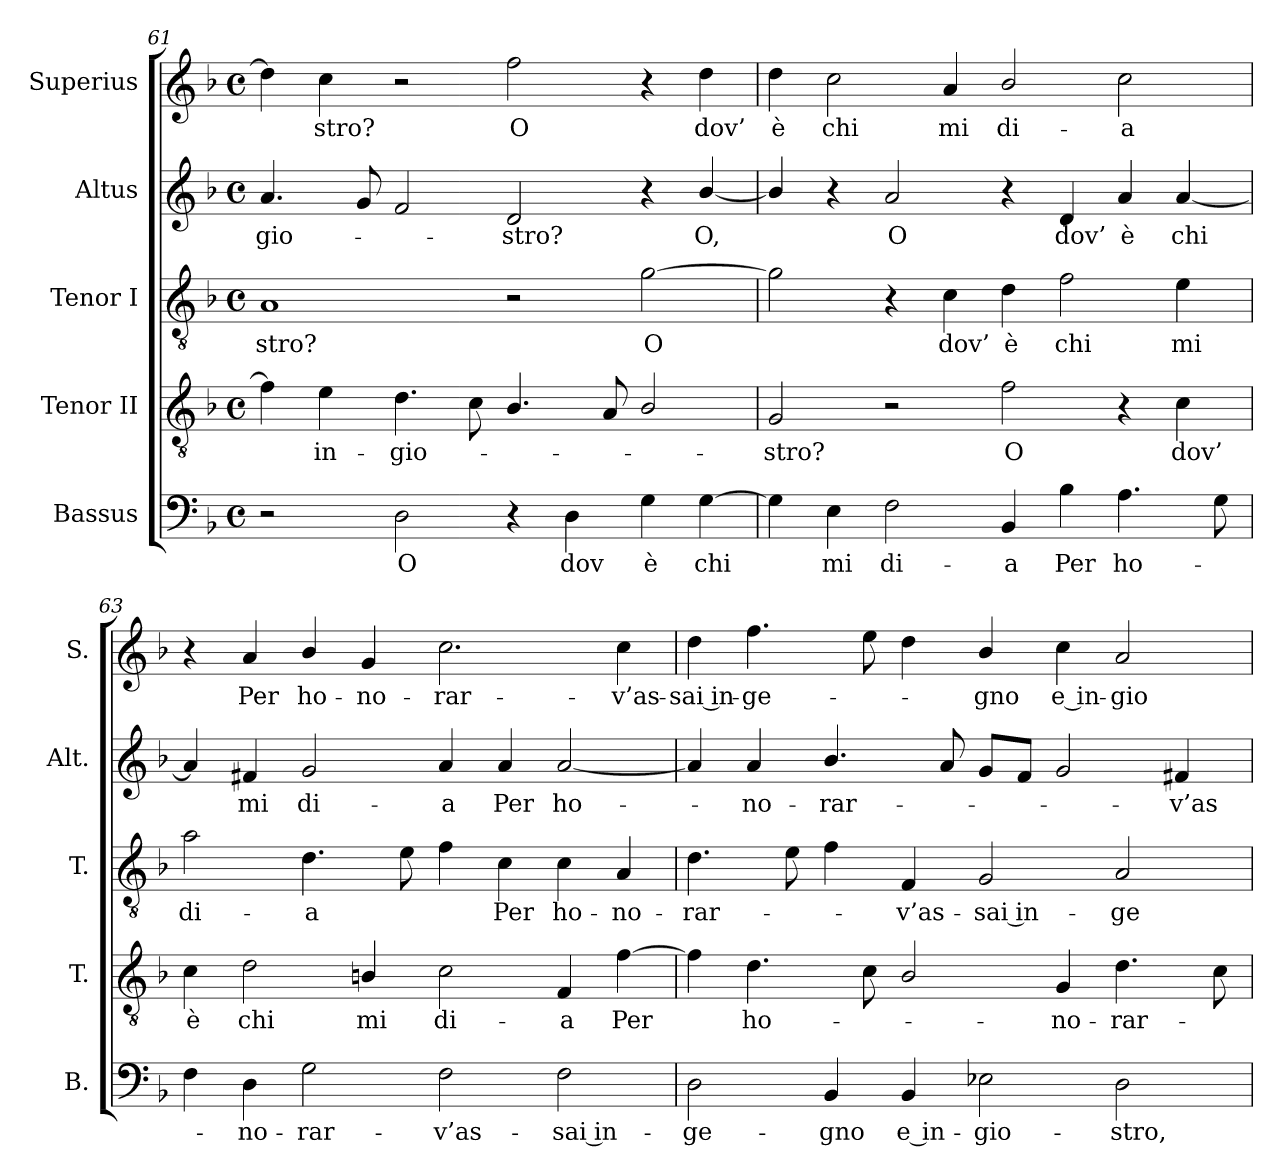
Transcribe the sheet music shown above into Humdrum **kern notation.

**kern	**text	**kern	**text	**kern	**text	**kern	**text	**kern	**text
*part5	*part5	*part4	*part4	*part3	*part3	*part2	*part2	*part1	*part1
*staff5	*staff5	*staff4	*staff4	*staff3	*staff3	*staff2	*staff2	*staff1	*staff1
*I"Bassus	*	*I"Tenor II	*	*I"Tenor I	*	*I"Altus	*	*I"Superius	*
*I'B.	*	*I'T.	*	*I'T.	*	*I'Alt.	*	*I'S.	*
*clefF4	*	*clefGv2	*	*clefGv2	*	*clefG2	*	*clefG2	*
*	*	*ITrd7c12	*	*ITrd7c12	*	*	*	*	*
*k[b-]	*	*k[b-]	*	*k[b-]	*	*k[b-]	*	*k[b-]	*
*F:	*	*F:	*	*F:	*	*F:	*	*F:	*
*M4/4	*	*M4/4	*	*M4/4	*	*M4/4	*	*M4/4	*
*met(c)	*	*met(c)	*	*met(c)	*	*met(c)	*	*met(c)	*
=61	=61	=61	=61	=61	=61	=61	=61	=61	=61
!	!	!	!	!	!LO:LY:b:color=#000000	!	!	!	!
!	!	!	!	!	!	!	!LO:LY:b:color=#000000	!	!
2r	.	4Fi\]	.	1AAi	-stro?	4.ai/	-gio-	4ddi\]	.
!	!	!	!LO:LY:b:color=#000000	!	!	!	!	!	!
!	!	!	!	!	!	!	!	!	!LO:LY:b:color=#000000
.	.	4Ei\	in-	.	.	.	.	4cci\	-stro?
.	.	.	.	.	.	8gi/	.	.	.
!	!LO:LY:b:color=#000000	!	!	!	!	!	!	!	!
!	!	!	!LO:LY:b:color=#000000	!	!	!	!	!	!
2Di\	O	4.Di\	-gio-	.	.	2fi/	.	2r	.
.	.	8Ci\	.	.	.	.	.	.	.
!	!	!	!	!	!	!	!LO:LY:b:color=#000000	!	!
!	!	!	!	!	!	!	!	!	!LO:LY:b:color=#000000
4r	.	4.BB-i/	.	2r	.	2di/	-stro?	2ffi\	O
!	!LO:LY:b:color=#000000	!	!	!	!	!	!	!	!
4Di\	dov	.	.	.	.	.	.	.	.
.	.	8AAi/	.	.	.	.	.	.	.
!	!LO:LY:b:color=#000000	!	!	!	!	!	!	!	!
!	!	!	!	!	!LO:LY:b:color=#000000	!	!	!	!
4Gi\	è	2BB-i/	.	[>2Gi\	O	4r	.	4r	.
!	!LO:LY:b:color=#000000	!	!	!	!	!	!	!	!
!	!	!	!	!	!	!	!LO:LY:b:color=#000000	!	!
!	!	!	!	!	!	!	!	!	!LO:LY:b:color=#000000
[>4Gi\	chi	.	.	.	.	[<4b-i/	O,	4ddi\	dov’
!!LO:LB:g=z
=62	=62	=62	=62	=62	=62	=62	=62	=62	=62
!	!	!	!LO:LY:b:color=#000000	!	!	!	!	!	!
!	!	!	!	!	!	!	!	!	!LO:LY:b:color=#000000
4Gi\]	.	2GGi/	-stro?	2Gi\]	.	4b-i/]	.	4ddi\	è
!	!LO:LY:b:color=#000000	!	!	!	!	!	!	!	!
!	!	!	!	!	!	!	!	!	!LO:LY:b:color=#000000
4Ei\	mi	.	.	.	.	4r	.	2cci\	chi
!	!LO:LY:b:color=#000000	!	!	!	!	!	!	!	!
!	!	!	!	!	!	!	!LO:LY:b:color=#000000	!	!
2Fi\	di-	2r	.	4r	.	2ai/	O	.	.
!	!	!	!	!	!LO:LY:b:color=#000000	!	!	!	!
!	!	!	!	!	!	!	!	!	!LO:LY:b:color=#000000
.	.	.	.	4Ci\	dov’	.	.	4ai/	mi
!	!LO:LY:b:color=#000000	!	!	!	!	!	!	!	!
!	!	!	!LO:LY:b:color=#000000	!	!	!	!	!	!
!	!	!	!	!	!LO:LY:b:color=#000000	!	!	!	!
!	!	!	!	!	!	!	!	!	!LO:LY:b:color=#000000
4BB-i/	-a	2Fi\	O	4Di\	è	4r	.	2b-i/	di-
!	!LO:LY:b:color=#000000	!	!	!	!	!	!	!	!
!	!	!	!	!	!LO:LY:b:color=#000000	!	!	!	!
!	!	!	!	!	!	!	!LO:LY:b:color=#000000	!	!
4B-i\	Per	.	.	2Fi\	chi	4di/	dov’	.	.
!	!LO:LY:b:color=#000000	!	!	!	!	!	!	!	!
!	!	!	!	!	!	!	!LO:LY:b:color=#000000	!	!
!	!	!	!	!	!	!	!	!	!LO:LY:b:color=#000000
4.Ai\	ho-	4r	.	.	.	4ai/	è	2cci\	-a
!	!	!	!LO:LY:b:color=#000000	!	!	!	!	!	!
!	!	!	!	!	!LO:LY:b:color=#000000	!	!	!	!
!	!	!	!	!	!	!	!LO:LY:b:color=#000000	!	!
.	.	4Ci\	dov’	4Ei\	mi	[<4ai/	chi	.	.
8Gi\	.	.	.	.	.	.	.	.	.
=63	=63	=63	=63	=63	=63	=63	=63	=63	=63
!	!	!	!LO:LY:b:color=#000000	!	!	!	!	!	!
!	!	!	!	!	!LO:LY:b:color=#000000	!	!	!	!
4Fi\	.	4Ci\	è	2Ai\	di-	4ai/]	.	4r	.
!	!LO:LY:b:color=#000000	!	!	!	!	!	!	!	!
!	!	!	!LO:LY:b:color=#000000	!	!	!	!	!	!
!	!	!	!	!	!	!	!LO:LY:b:color=#000000	!	!
!	!	!	!	!	!	!	!	!	!LO:LY:b:color=#000000
4Di\	-no-	2Di\	chi	.	.	4f#Xi/	mi	4ai/	Per
!	!LO:LY:b:color=#000000	!	!	!	!	!	!	!	!
!	!	!	!	!	!LO:LY:b:color=#000000	!	!	!	!
!	!	!	!	!	!	!	!LO:LY:b:color=#000000	!	!
!	!	!	!	!	!	!	!	!	!LO:LY:b:color=#000000
2Gi\	-rar-	.	.	4.Di\	-a	2gi/	di-	4b-i/	ho-
!	!	!	!LO:LY:b:color=#000000	!	!	!	!	!	!
!	!	!	!	!	!	!	!	!	!LO:LY:b:color=#000000
.	.	4BBni/	mi	.	.	.	.	4gi/	-no-
.	.	.	.	8Ei\	.	.	.	.	.
!	!LO:LY:b:color=#000000	!	!	!	!	!	!	!	!
!	!	!	!LO:LY:b:color=#000000	!	!	!	!	!	!
!	!	!	!	!	!	!	!LO:LY:b:color=#000000	!	!
!	!	!	!	!	!	!	!	!	!LO:LY:b:color=#000000
2Fi\	-v’as-	2Ci\	di-	4Fi\	.	4ai/	-a	2.cci\	-rar-
!	!	!	!	!	!LO:LY:b:color=#000000	!	!	!	!
!	!	!	!	!	!	!	!LO:LY:b:color=#000000	!	!
.	.	.	.	4Ci\	Per	4ai/	Per	.	.
!	!LO:LY:b:color=#000000	!	!	!	!	!	!	!	!
!	!	!	!LO:LY:b:color=#000000	!	!	!	!	!	!
!	!	!	!	!	!LO:LY:b:color=#000000	!	!	!	!
!	!	!	!	!	!	!	!LO:LY:b:color=#000000	!	!
2Fi\	-sai in-	4FFi/	-a	4Ci\	ho-	[<2ai/	ho-	.	.
!	!	!	!LO:LY:b:color=#000000	!	!	!	!	!	!
!	!	!	!	!	!LO:LY:b:color=#000000	!	!	!	!
!	!	!	!	!	!	!	!	!	!LO:LY:b:color=#000000
.	.	[>4Fi\	Per	4AAi/	-no-	.	.	4cci\	-v’as-
=64	=64	=64	=64	=64	=64	=64	=64	=64	=64
!	!LO:LY:b:color=#000000	!	!	!	!	!	!	!	!
!	!	!	!	!	!LO:LY:b:color=#000000	!	!	!	!
!	!	!	!	!	!	!	!	!	!LO:LY:b:color=#000000
2Di\	-ge-	4Fi\]	.	4.Di\	-rar-	4ai/]	.	4ddi\	-sai in-
!	!	!	!LO:LY:b:color=#000000	!	!	!	!	!	!
!	!	!	!	!	!	!	!LO:LY:b:color=#000000	!	!
!	!	!	!	!	!	!	!	!	!LO:LY:b:color=#000000
.	.	4.Di\	ho-	.	.	4ai/	-no-	4.ffi\	-ge-
.	.	.	.	8Ei\	.	.	.	.	.
!	!LO:LY:b:color=#000000	!	!	!	!	!	!	!	!
!	!	!	!	!	!	!	!LO:LY:b:color=#000000	!	!
4BB-i/	-gno	.	.	4Fi\	.	4.b-i/	-rar-	.	.
.	.	8Ci\	.	.	.	.	.	8eei\	.
!	!LO:LY:b:color=#000000	!	!	!	!	!	!	!	!
!	!	!	!	!	!LO:LY:b:color=#000000	!	!	!	!
4BB-i/	e in-	2BB-i/	.	4FFi/	-v’as-	.	.	4ddi\	.
.	.	.	.	.	.	8ai/	.	.	.
!	!LO:LY:b:color=#000000	!	!	!	!	!	!	!	!
!	!	!	!	!	!LO:LY:b:color=#000000	!	!	!	!
!	!	!	!	!	!	!	!	!	!LO:LY:b:color=#000000
2E-Xi\	-gio-	.	.	2GGi/	-sai in-	8gi/L	.	4b-i/	-gno
.	.	.	.	.	.	8fi/J	.	.	.
!	!	!	!LO:LY:b:color=#000000	!	!	!	!	!	!
!	!	!	!	!	!	!	!	!	!LO:LY:b:color=#000000
.	.	4GGi/	-no-	.	.	2gi/	.	4cci\	e in-
!	!LO:LY:b:color=#000000	!	!	!	!	!	!	!	!
!	!	!	!LO:LY:b:color=#000000	!	!	!	!	!	!
!	!	!	!	!	!LO:LY:b:color=#000000	!	!	!	!
!	!	!	!	!	!	!	!	!	!LO:LY:b:color=#000000
2Di\	-stro,	4.Di\	-rar-	2AAi/	-ge-	.	.	2ai/	-gio-
!	!	!	!	!	!	!	!LO:LY:b:color=#000000	!	!
.	.	.	.	.	.	4f#Xi/	-v’as-	.	.
.	.	8Ci\	.	.	.	.	.	.	.
=	=	=	=	=	=	=	=	=	=
*-	*-	*-	*-	*-	*-	*-	*-	*-	*-
